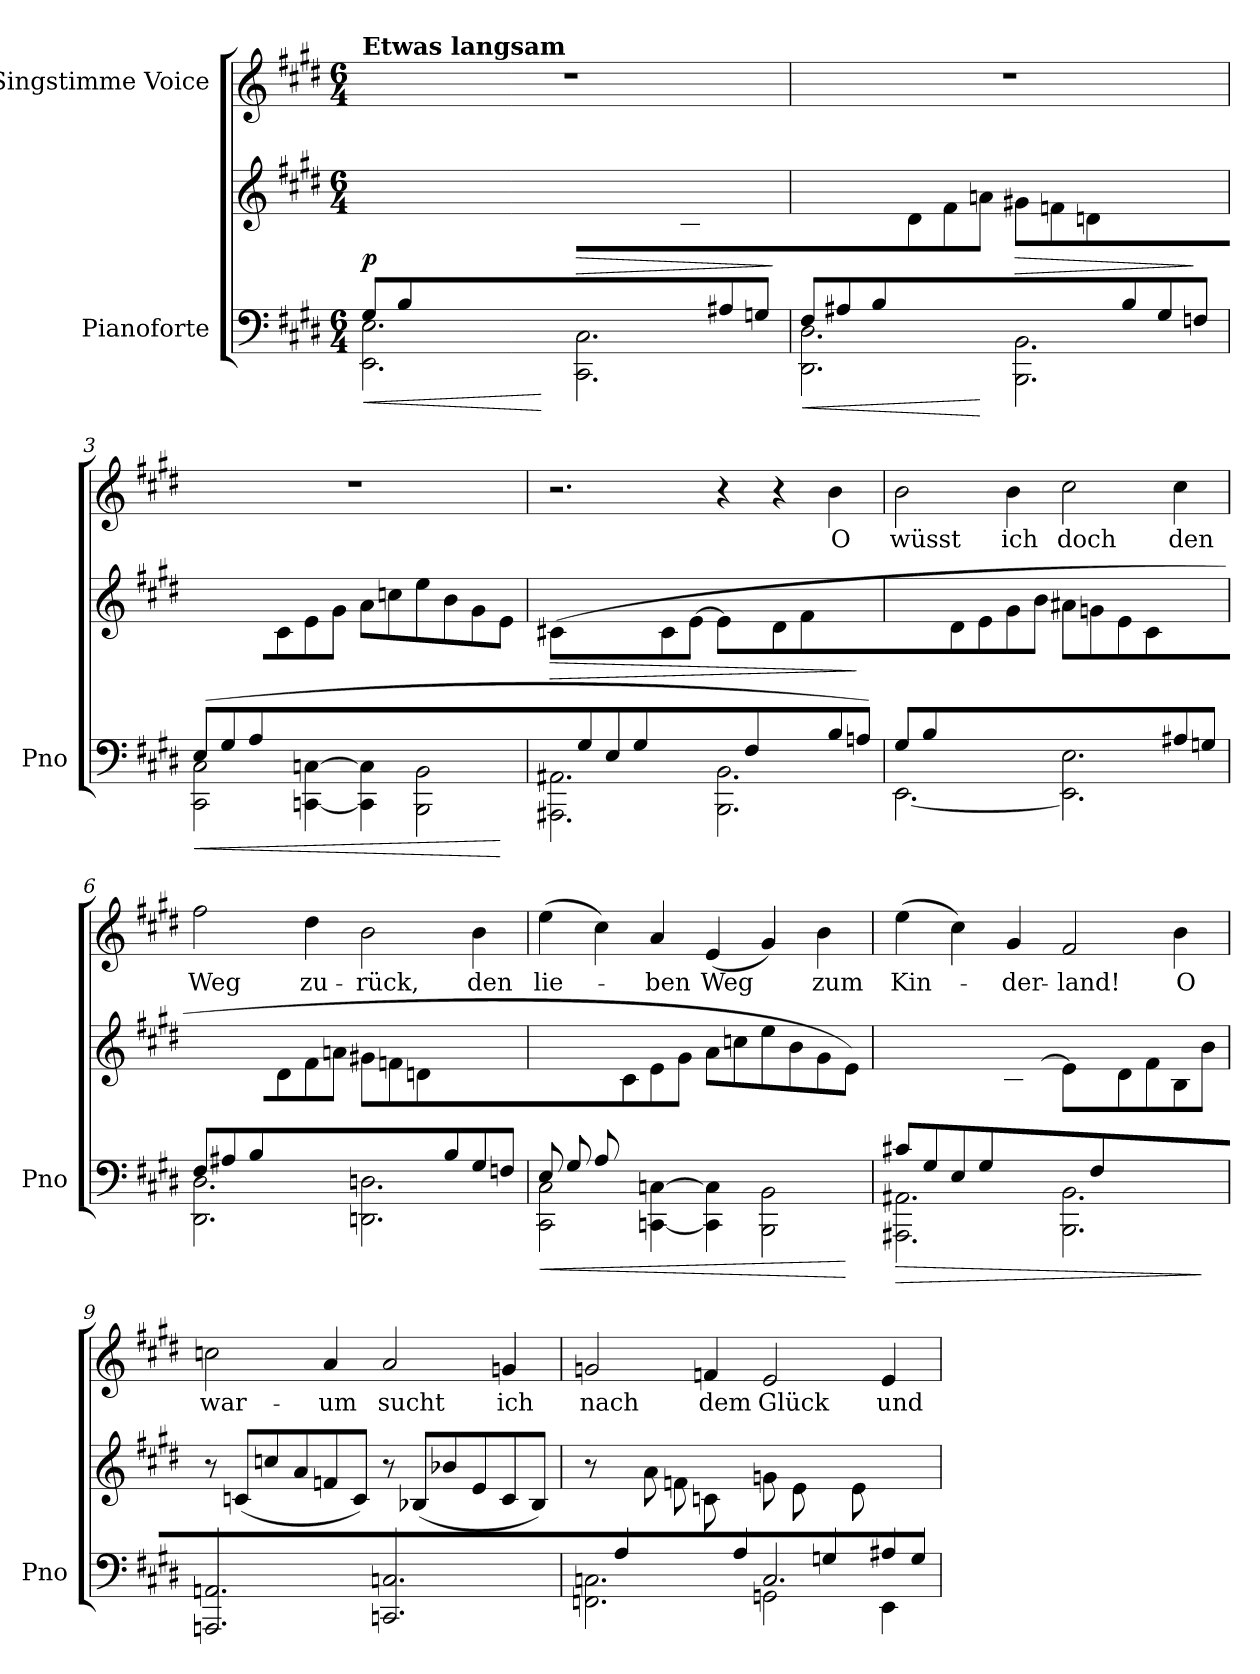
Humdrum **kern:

**kern	**kern	**dynam	**kern	**text
*part2	*part2	*part2	*part1	*part1
*staff3	*staff2	*staff2/3	*staff1	*staff1
*I"Pianoforte	*	*	*I"Singstimme Voice	*
*I'Pno	*	*	*	*
*clefF4	*clefG2	*	*clefG2	*
*k[f#c#g#d#]	*k[f#c#g#d#]	*	*k[f#c#g#d#]	*
*M6/4	*M6/4	*	*M6/4	*
=1	=1	=1	=1	=1
!	!	!	!LO:TX:a:B:t=Etwas langsam	!
!	!	!LO:HP:b=2	!	!
*^	*	*	*	*
!	!	!	!LO:DY:n=1:b	!	!
8G#/L	2.EE\ 2.E\	4ryy	< p	1.r	.
8B/	.	.	.	.	.
1ryy	.	8d#\	.	.	.
.	.	8e\	.	.	.
.	.	8g#\	.	.	.
.	.	8b\J	[	.	.
!	!	!	!LO:HP:b	!	!
.	2.CC#\ 2.C#\	8a#X\L	>	.	.
.	.	8gn\	.	.	.
.	.	8e\	.	.	.
.	.	8c#\	.	.	.
8A#X/	.	4ryy	.	.	.
8Gn/J	.	.	.	.	.
*v	*v	*	*	*	*
.	.	]	.	.
=2	=2	=2	=2	=2
!	!	!LO:HP:b=2	!	!
*^	*	*	*	*
8F#/L	2.DD#\ 2.D#\	4.ryy	<	1.r	.
8A#X/	.	.	.	.	.
8B/	.	.	.	.	.
2.ryy	.	8d#\	.	.	.
.	.	8f#\	.	.	.
.	.	8an\J	[	.	.
!	!	!	!LO:HP:b	!	!
.	2.BBB\ 2.BB\	8g#X\L	>	.	.
.	.	8fn\	.	.	.
.	.	8dn\	.	.	.
8B/	.	4.ryy	.	.	.
8G#/	.	.	.	.	.
8Fn/J	.	.	]	.	.
=3	=3	=3	=3	=3	=3
!	!	!	!LO:HP:b=2	!	!
(8E/L	2CC#\ 2C#\	4.ryy	<	1.r	.
8G#/	.	.	.	.	.
8A/	.	.	.	.	.
1ryy	.	8c#\	.	.	.
.	[4CCn\ [<4Cn\	8e\	.	.	.
.	.	8g#\J	.	.	.
.	4CC\] 4C\]	8a\L	.	.	.
.	.	8ccn\	.	.	.
.	2BBB\ 2BB\	8ee\	.	.	.
.	.	8b\	.	.	.
.	.	8g#\	.	.	.
8ryy	.	8e\J)	[	.	.
=4	=4	=4	=4	=4	=4
!	!	!	!LO:HP:b	!	!
8ryy	2.AAA#X\ 2.AA#X\	(8c#X\L	>	2.r	.
8G#/	.	4.ryy	.	.	.
8E/	.	.	.	.	.
8G#/	.	.	.	.	.
4.ryy	.	8c#\	.	.	.
.	.	[>8e\J	.	.	.
.	2.BBB\ 2.BB\	8e\L]	.	4r	.
8F#/	.	8ryy	.	.	.
4ryy	.	8d#\	.	4r	.
.	.	8f#\	.	.	.
8B/	.	4ryy	.	4b\	O
8An/J)	.	.	]	.	.
=5	=5	=5	=5	=5	=5
8G#/L	[<2.EE\	4ryy	.	2b\	wüsst
8B/	.	.	.	.	.
1ryy	.	8d#\	.	.	.
.	.	8e\	.	.	.
.	.	8g#\	.	4b\	ich
.	.	8b\J	.	.	.
.	2.EE\] 2.E\	8a#X\L	.	2cc#\	doch
.	.	8gn\	.	.	.
.	.	8e\	.	.	.
.	.	8c#\	.	.	.
8A#X/	.	4ryy	.	4cc#\	den
8Gn/J	.	.	.	.	.
=6	=6	=6	=6	=6	=6
8F#/L	2.DD#\ 2.D#\	4.ryy	.	2ff#\	Weg
8A#X/	.	.	.	.	.
8B/	.	.	.	.	.
2.ryy	.	8d#\	.	.	.
.	.	8f#\	.	4dd#\	zu-
.	.	8an\J	.	.	.
.	2.DDn\ 2.Dn\	8g#X\L	.	2b\	-rück,
.	.	8fn\	.	.	.
.	.	8dn\	.	.	.
8B/	.	4.ryy	.	.	.
8G#/	.	.	.	4b\	den
8Fn/J	.	.	.	.	.
=7	=7	=7	=7	=7	=7
!	!	!	!LO:HP:b=2	!	!
(8E/L	2CC#\ 2C#\	4.ryy	<	(>4ee\	lie-
8G#/	.	.	.	.	.
8A/	.	.	.	4cc#\)	.
1ryy	.	8c#\	.	.	.
.	[4CCn\ [4Cn\	8e\	.	4a/	-ben
.	.	8g#\J	.	.	.
.	4CC\] 4C\]	8a\L	.	(<4e/	Weg
.	.	8ccn\	.	.	.
.	2BBB\ 2BB\	8ee\	.	4g#/)	.
.	.	8b\	.	.	.
.	.	8g#\	.	4b\	zum
8ryy	.	8e\J)	[	.	.
=8	=8	=8	=8	=8	=8
!	!	!	!LO:HP:b=2	!	!
(8c#X/L	2.AAA#X\ 2.AA#X\	2ryy	>	(>4ee\	Kin-
8G#/	.	.	.	.	.
8E/	.	.	.	4cc#\)	.
8G#/	.	.	.	.	.
4.ryy	.	8c#\	.	4g#/	-der-
.	.	[8e\J	.	.	.
.	2.BBB\ 2.BB\	8e\L]	.	2f#/	-land!
8F#/	.	8ryy	.	.	.
2ryy	.	8d#\	.	.	.
.	.	8f#\	.	.	.
.	.	8B\	.	4b\	O
.	.	8b\J)	]	.	.
*v	*v	*	*	*	*
=9	=9	=9	=9	=9
2.AAAn/ 2.AAn/	8r	.	2ccn\	war-
.	(<8cn/L	.	.	.
.	8ccn/	.	.	.
.	8a/	.	.	.
.	8fn/	.	4a/	-um
.	8c/J)	.	.	.
2.CCn/ 2.Cn/	8r	.	2a/	sucht
.	(<8B-X/L	.	.	.
.	8b-X/	.	.	.
.	8e/	.	.	.
.	8c/	.	4gn/	ich
.	8B-/J)	.	.	.
=10	=10	=10	=10	=10
*^	*	*	*	*
*	*^	*	*	*	*
8ryy	2.FFn\ 2.Cn\	2.ryy	8r	.	2gn/	nach
8A/L	.	.	8ryy	.	.	.
4.ryy	.	.	8a\	.	.	.
.	.	.	8fn\	.	.	.
.	.	.	8cn\	.	4fn/	dem
8A/J	.	.	8ryy	.	.	.
4ryy	2.C/	2GGn\	8gn\L	.	2e/	Glück
.	.	.	8e\	.	.	.
8Gn/	.	.	8ryy	.	.	.
8ryy	.	.	8e\	.	.	.
8A#X/	.	4EE\	4ryy	.	4e/	und
8G/J	.	.	.	.	.	.
*v	*v	*v	*	*	*	*
=	=	=	=	=
*-	*-	*-	*-	*-
